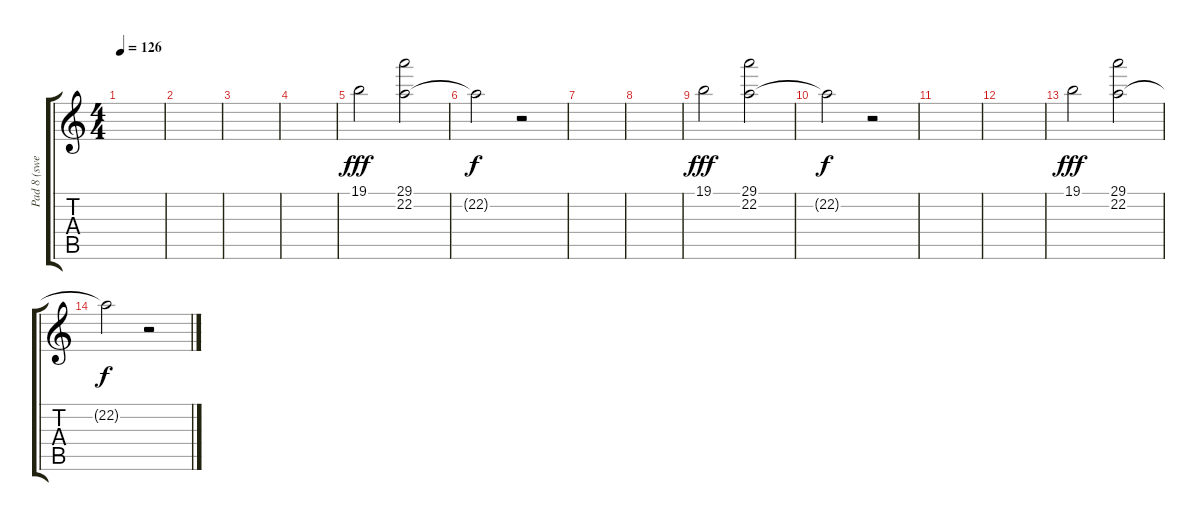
\track ("Pad 8 (sweep)" "Pad 8 (swe") {instrument pad8sweep}
\staff {score tabs}
\tuning (E4 B3 G3 D3 A2 E2) {hide}
\ts (4 4)
\tempo 126
\clef g2
\ks c
|
|
|
|
19.1.2{dy fff} (29.1 22.2).2 |
22.2{t}.2{dy f} r.2 |
|
|
19.1.2{dy fff} (29.1 22.2).2 |
22.2{t}.2{dy f} r.2 |
|
|
19.1.2{dy fff} (29.1 22.2).2 |
22.2{t}.2{dy f} r.2
